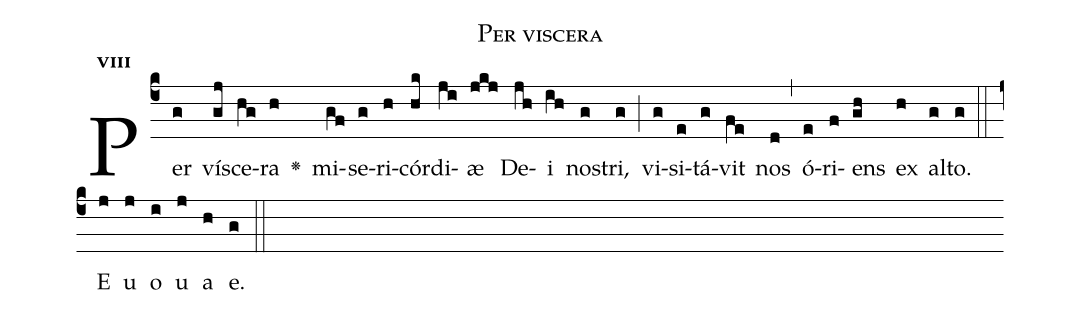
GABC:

name:Per viscera;
office-part:Antiphona;
mode:8;
%%
initial-style: 1;
name: Per viscera;
book: Antiphonae & Responsoria/Tomus III, p. 57;
occasion: Psalterium Hebdomada II Feria VI;
office-part: Laudes Ant E;
user-notes: ;
commentary: ;
annotation: 8g;
centering-scheme: english;
fontsize: 12;
font: OFLSortsMillGoudy;
height: 11;
width: 4.5;
%%
(c4)Per(g) ví(gj)sce(hg)ra(h) <v>\greheightstar</v>() mi(gf)se(g)ri(h)cór(hk)di(ji)æ(jkj) De(jh)i(ih) no(g)stri,(g) (;) vi(g)si(e)tá(g)vit(fe) nos(d) (,) ó(e)ri(f)ens(gh) ex(h) al(g)to.(g) (::)
E(j) u(j) o(i) u(j) a(h) e.(g) (::)
